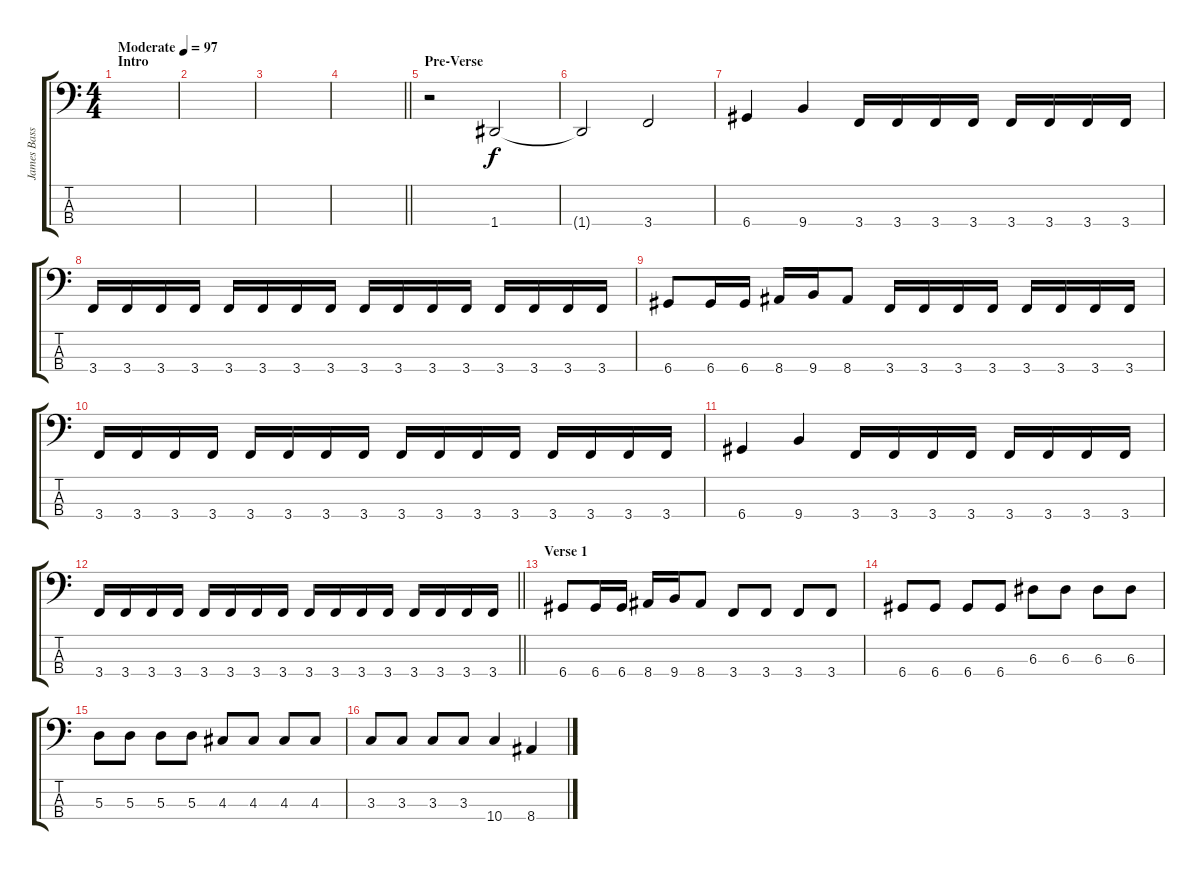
\track ("James Bass" "James Bass") {instrument electricbassfinger}
\staff {score tabs}
\tuning (G2 D2 A1 D1) {hide}
\ts (4 4)
\section ("" "Intro")
\tempo (97 "Moderate")
\clef f4
\ks c
|
|
|
\barLineRight lightlight
|
\section ("" "Pre-Verse")
r.2 1.4.2 |
1.4{t}.2 3.4.2 |
6.4.4 9.4.4 3.4.16 3.4.16 3.4.16 3.4.16 3.4.16 3.4.16 3.4.16 3.4.16 |
3.4.16 3.4.16 3.4.16 3.4.16 3.4.16 3.4.16 3.4.16 3.4.16 3.4.16 3.4.16 3.4.16 3.4.16 3.4.16 3.4.16 3.4.16 3.4.16 |
6.4.8 6.4.16 6.4.16 8.4.16 9.4.16 8.4.8 3.4.16 3.4.16 3.4.16 3.4.16 3.4.16 3.4.16 3.4.16 3.4.16 |
3.4.16 3.4.16 3.4.16 3.4.16 3.4.16 3.4.16 3.4.16 3.4.16 3.4.16 3.4.16 3.4.16 3.4.16 3.4.16 3.4.16 3.4.16 3.4.16 |
6.4.4 9.4.4 3.4.16 3.4.16 3.4.16 3.4.16 3.4.16 3.4.16 3.4.16 3.4.16 |
\barLineRight lightlight
3.4.16 3.4.16 3.4.16 3.4.16 3.4.16 3.4.16 3.4.16 3.4.16 3.4.16 3.4.16 3.4.16 3.4.16 3.4.16 3.4.16 3.4.16 3.4.16 |
\section ("" "Verse 1")
6.4.8 6.4.16 6.4.16 8.4.16 9.4.16 8.4.8 3.4.8 3.4.8 3.4.8 3.4.8 |
6.4.8 6.4.8 6.4.8 6.4.8 6.3.8 6.3.8 6.3.8 6.3.8 |
5.3.8 5.3.8 5.3.8 5.3.8 4.3.8 4.3.8 4.3.8 4.3.8 |
3.3.8 3.3.8 3.3.8 3.3.8 10.4.4 8.4.4
